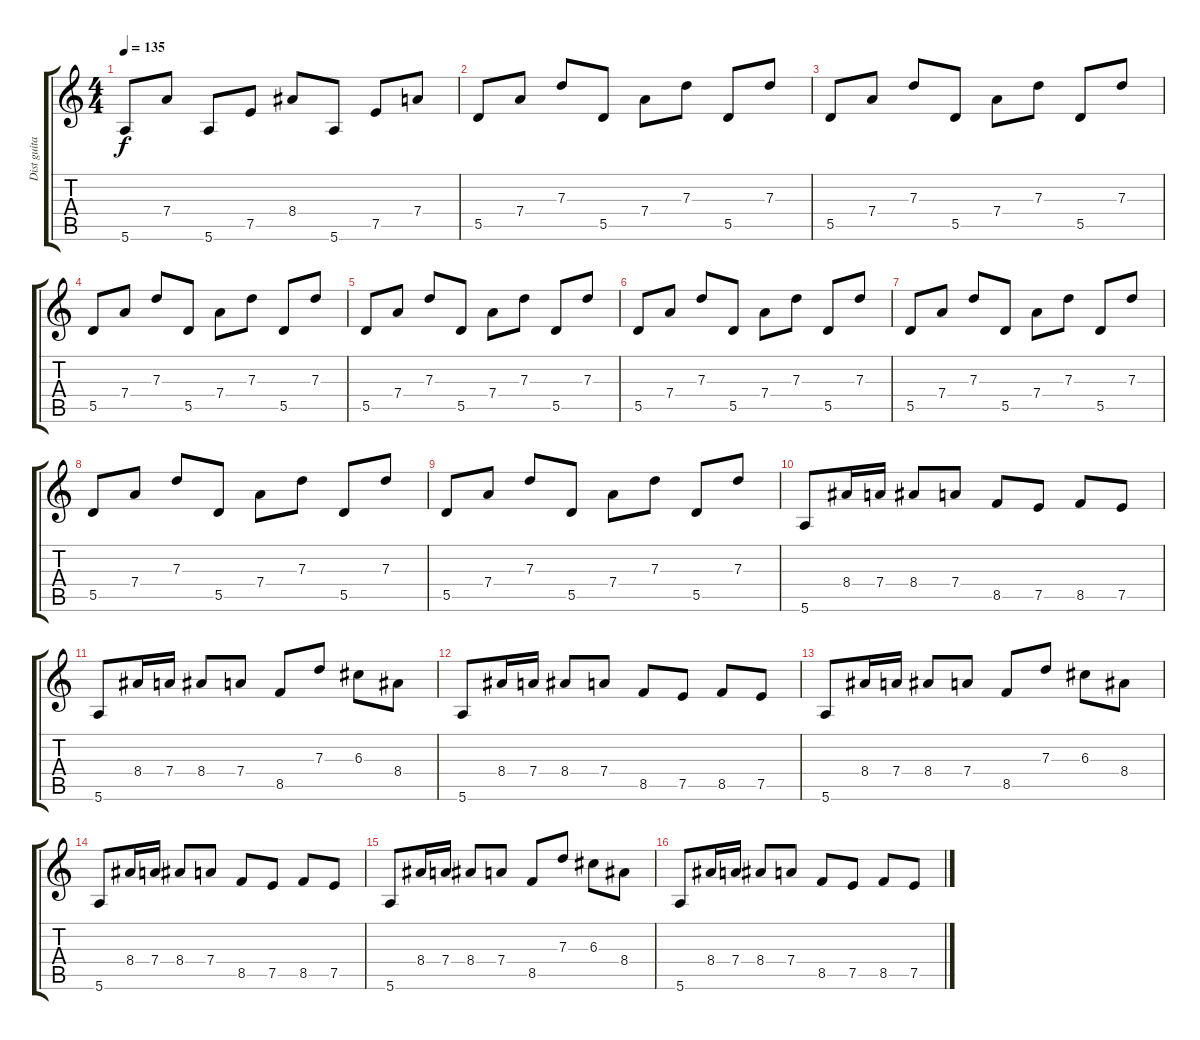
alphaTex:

\track ("Dist guitar" "Dist guita") {instrument distortionguitar}
\staff {score tabs}
\tuning (E4 B3 G3 D3 A2 E2) {hide}
\ts (4 4)
\tempo 135
\clef g2
\ks aminor
5.6.8{dy f} 7.4.8 5.6.8 7.5.8 8.4.8 5.6.8 7.5.8 7.4.8 |
5.5.8 7.4.8 7.3.8 5.5.8 7.4.8 7.3.8 5.5.8 7.3.8 |
5.5.8 7.4.8 7.3.8 5.5.8 7.4.8 7.3.8 5.5.8 7.3.8 |
5.5.8 7.4.8 7.3.8 5.5.8 7.4.8 7.3.8 5.5.8 7.3.8 |
5.5.8 7.4.8 7.3.8 5.5.8 7.4.8 7.3.8 5.5.8 7.3.8 |
5.5.8 7.4.8 7.3.8 5.5.8 7.4.8 7.3.8 5.5.8 7.3.8 |
5.5.8 7.4.8 7.3.8 5.5.8 7.4.8 7.3.8 5.5.8 7.3.8 |
5.5.8 7.4.8 7.3.8 5.5.8 7.4.8 7.3.8 5.5.8 7.3.8 |
5.5.8 7.4.8 7.3.8 5.5.8 7.4.8 7.3.8 5.5.8 7.3.8 |
5.6.8 8.4.16 7.4.16 8.4.8 7.4.8 8.5.8 7.5.8 8.5.8 7.5.8 |
5.6.8 8.4.16 7.4.16 8.4.8 7.4.8 8.5.8 7.3.8 6.3.8 8.4.8 |
5.6.8 8.4.16 7.4.16 8.4.8 7.4.8 8.5.8 7.5.8 8.5.8 7.5.8 |
5.6.8 8.4.16 7.4.16 8.4.8 7.4.8 8.5.8 7.3.8 6.3.8 8.4.8 |
5.6.8 8.4.16 7.4.16 8.4.8 7.4.8 8.5.8 7.5.8 8.5.8 7.5.8 |
5.6.8 8.4.16 7.4.16 8.4.8 7.4.8 8.5.8 7.3.8 6.3.8 8.4.8 |
5.6.8 8.4.16 7.4.16 8.4.8 7.4.8 8.5.8 7.5.8 8.5.8 7.5.8
